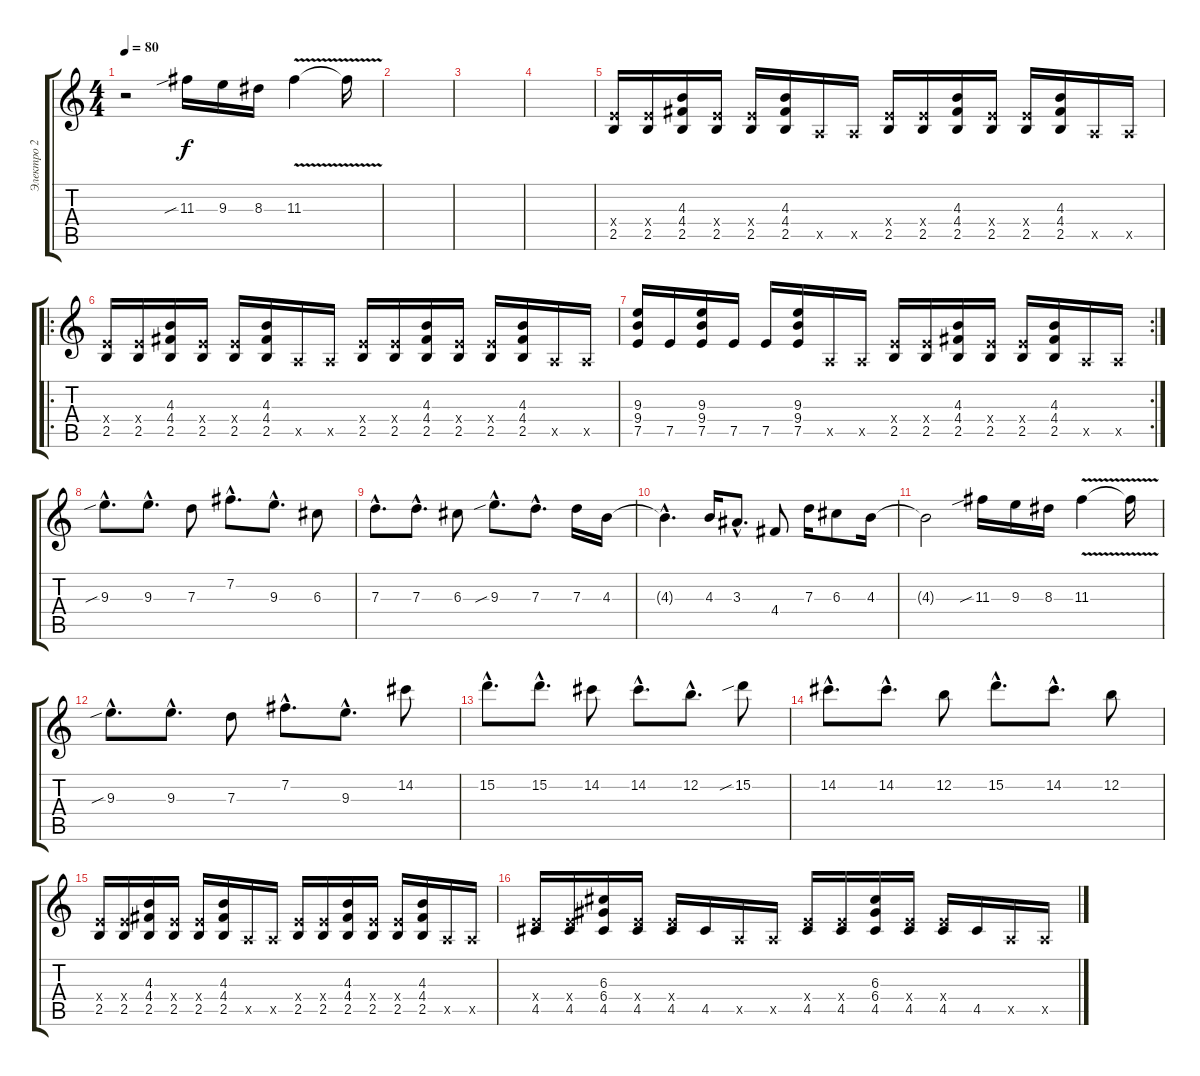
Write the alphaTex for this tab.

\track ("Электро 2" "Электро 2") {instrument distortionguitar}
\staff {score tabs}
\tuning (E4 B3 G3 D3 A2 E2) {hide}
\ts (4 4)
\tempo 80
\clef g2
\ks c
r.2{dy f} 11.3{sib}.16{volume 15} 9.3.16 8.3.16 11.3{v}.4 11.3{t}.16 |
|
|
|
(2.4{x} 2.5).16{volume 13 instrument distortionguitar} (2.4{x} 2.5).16{volume 13 instrument distortionguitar} (4.3 4.4 2.5).16 (2.4{x} 2.5).16{volume 13 instrument distortionguitar} (2.4{x} 2.5).16{volume 13 instrument distortionguitar} (4.3 4.4 2.5).16 0.5{x}.16 0.5{x}.16 (2.4{x} 2.5).16{volume 13 instrument distortionguitar} (2.4{x} 2.5).16{volume 13 instrument distortionguitar} (4.3 4.4 2.5).16 (2.4{x} 2.5).16{volume 13 instrument distortionguitar} (2.4{x} 2.5).16{volume 13 instrument distortionguitar} (4.3 4.4 2.5).16 0.5{x}.16 0.5{x}.16 |
\ro
(2.4{x} 2.5).16{volume 13 instrument distortionguitar} (2.4{x} 2.5).16{volume 13 instrument distortionguitar} (4.3 4.4 2.5).16 (2.4{x} 2.5).16{volume 13 instrument distortionguitar} (2.4{x} 2.5).16{volume 13 instrument distortionguitar} (4.3 4.4 2.5).16 0.5{x}.16 0.5{x}.16 (2.4{x} 2.5).16{volume 13 instrument distortionguitar} (2.4{x} 2.5).16{volume 13 instrument distortionguitar} (4.3 4.4 2.5).16 (2.4{x} 2.5).16{volume 13 instrument distortionguitar} (2.4{x} 2.5).16{volume 13 instrument distortionguitar} (4.3 4.4 2.5).16 0.5{x}.16 0.5{x}.16 |
\rc 2
(9.3 9.4 7.5).16{volume 13 instrument distortionguitar} 7.5.16{volume 13 instrument distortionguitar} (9.3 9.4 7.5).16 7.5.16{volume 13 instrument distortionguitar} 7.5.16{volume 13 instrument distortionguitar} (9.3 9.4 7.5).16 0.5{x}.16 0.5{x}.16 (2.4{x} 2.5).16{volume 13 instrument distortionguitar} (2.4{x} 2.5).16{volume 13 instrument distortionguitar} (4.3 4.4 2.5).16 (2.4{x} 2.5).16{volume 13 instrument distortionguitar} (2.4{x} 2.5).16{volume 13 instrument distortionguitar} (4.3 4.4 2.5).16 0.5{x}.16 0.5{x}.16 |
9.3{sib hac}.8{d volume 16 instrument distortionguitar} 9.3{hac}.8{d} 7.3.8 7.2{hac}.8{d} 9.3{hac}.8{d} 6.3.8 |
7.3{hac}.8{d} 7.3{hac}.8{d} 6.3.8 9.3{sib hac}.8{d} 7.3{hac}.8{d} 7.3.16 4.3.16 |
4.3{hac t}.4{d} 4.3.16 3.3{hac}.8{d} 4.4.8 7.3.16 6.3.8 4.3.16 |
4.3{t}.2 11.3{sib}.16{volume 15} 9.3.16 8.3.16 11.3{v}.4 11.3{t}.16 |
9.3{sib hac}.8{d volume 15 instrument distortionguitar} 9.3{hac}.8{d} 7.3.8 7.2{hac}.8{d} 9.3{hac}.8{d} 14.2.8 |
15.2{hac}.8{d} 15.2{hac}.8{d} 14.2.8 14.2{hac}.8{d} 12.2{hac}.8{d} 15.2{sib}.8 |
14.2{hac}.8{d} 14.2{hac}.8{d} 12.2.8 15.2{hac}.8{d} 14.2{hac}.8{d} 12.2.8 |
(2.4{x} 2.5).16{volume 13 instrument distortionguitar} (2.4{x} 2.5).16{volume 13 instrument distortionguitar} (4.3 4.4 2.5).16 (2.4{x} 2.5).16{volume 13 instrument distortionguitar} (2.4{x} 2.5).16{volume 13 instrument distortionguitar} (4.3 4.4 2.5).16 0.5{x}.16 0.5{x}.16 (2.4{x} 2.5).16{volume 13 instrument distortionguitar} (2.4{x} 2.5).16{volume 13 instrument distortionguitar} (4.3 4.4 2.5).16 (2.4{x} 2.5).16{volume 13 instrument distortionguitar} (2.4{x} 2.5).16{volume 13 instrument distortionguitar} (4.3 4.4 2.5).16 0.5{x}.16 0.5{x}.16 |
(2.4{x} 4.5).16{volume 13 instrument distortionguitar} (2.4{x} 4.5).16{volume 13 instrument distortionguitar} (6.3 6.4 4.5).16 (2.4{x} 4.5).16{volume 13 instrument distortionguitar} (2.4{x} 4.5).16{volume 13 instrument distortionguitar} 4.5.16 0.5{x}.16 0.5{x}.16 (2.4{x} 4.5).16{volume 13 instrument distortionguitar} (2.4{x} 4.5).16{volume 13 instrument distortionguitar} (6.3 6.4 4.5).16 (2.4{x} 4.5).16{volume 13 instrument distortionguitar} (2.4{x} 4.5).16{volume 13 instrument distortionguitar} 4.5.16 0.5{x}.16 0.5{x}.16
